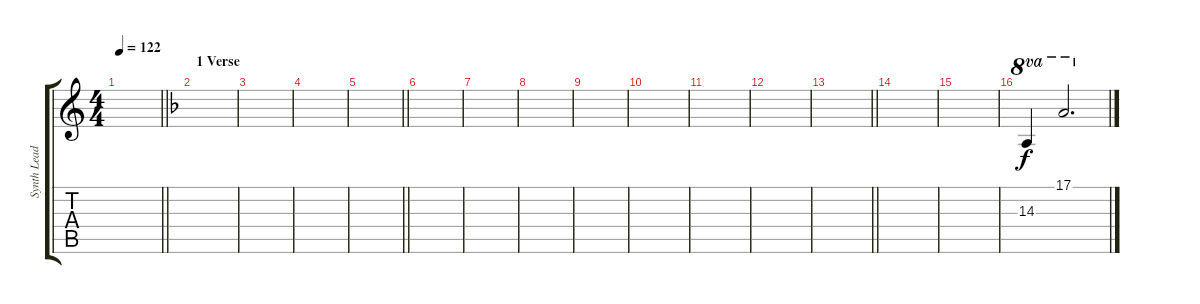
\track ("Synth Lead (Gillian Gilbert)" "Synth Lead") {instrument fx4atmosphere}
\staff {score tabs}
\tuning (E4 B3 G3 D3 A2 E2) {hide}
\ts (4 4)
\tempo 122
\clef g2
\barLineRight lightlight
\ks c
|
\section ("" "1 Verse")
\ks f
|
|
|
\barLineRight lightlight
|
|
|
|
|
|
|
|
\barLineRight lightlight
|
|
|
14.3.4{ot 8va} 17.1.2{d ot 8va}
